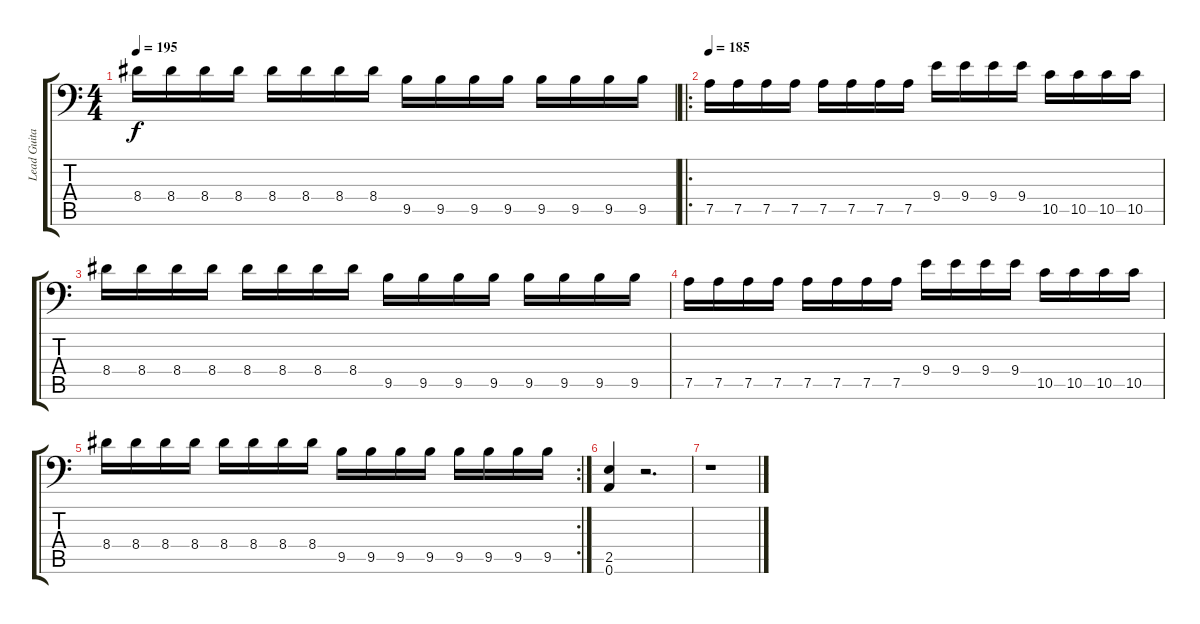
\track ("Lead Guitar" "Lead Guita") {instrument distortionguitar}
\staff {score tabs}
\tuning (A3 E3 C3 G2 D2 A1) {hide}
\ts (4 4)
\tempo 195
\clef f4
\ks c
8.4.16{dy f} 8.4.16 8.4.16 8.4.16 8.4.16 8.4.16 8.4.16 8.4.16 9.5.16 9.5.16 9.5.16 9.5.16 9.5.16 9.5.16 9.5.16 9.5.16 |
\ro
\tempo 185
7.5.16 7.5.16 7.5.16 7.5.16 7.5.16 7.5.16 7.5.16 7.5.16 9.4.16 9.4.16 9.4.16 9.4.16 10.5.16 10.5.16 10.5.16 10.5.16 |
8.4.16 8.4.16 8.4.16 8.4.16 8.4.16 8.4.16 8.4.16 8.4.16 9.5.16 9.5.16 9.5.16 9.5.16 9.5.16 9.5.16 9.5.16 9.5.16 |
7.5.16 7.5.16 7.5.16 7.5.16 7.5.16 7.5.16 7.5.16 7.5.16 9.4.16 9.4.16 9.4.16 9.4.16 10.5.16 10.5.16 10.5.16 10.5.16 |
\rc 2
8.4.16 8.4.16 8.4.16 8.4.16 8.4.16 8.4.16 8.4.16 8.4.16 9.5.16 9.5.16 9.5.16 9.5.16 9.5.16 9.5.16 9.5.16 9.5.16 |
(2.5 0.6).4 r.2{d} |
r.1
